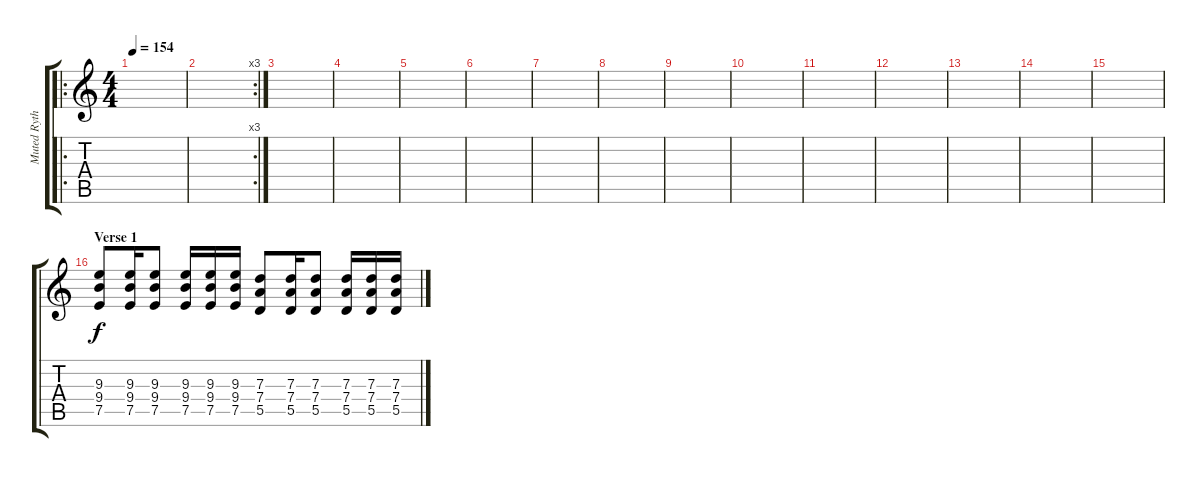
\track ("Muted Rythym for Noodles" "Muted Ryth") {instrument electricguitarmuted}
\staff {score tabs}
\tuning (E4 B3 G3 D3 A2 E2) {hide}
\ro
\ts (4 4)
\tempo 154
\clef g2
\ks c
|
\rc 3
|
|
|
|
|
|
|
|
|
|
|
|
|
|
\section ("" "Verse 1")
(9.3 9.4 7.5).8 (9.3 9.4 7.5).16 (9.3 9.4 7.5).8 (9.3 9.4 7.5).16 (9.3 9.4 7.5).16 (9.3 9.4 7.5).16 (7.3 7.4 5.5).8 (7.3 7.4 5.5).16 (7.3 7.4 5.5).8 (7.3 7.4 5.5).16 (7.3 7.4 5.5).16 (7.3 7.4 5.5).16
